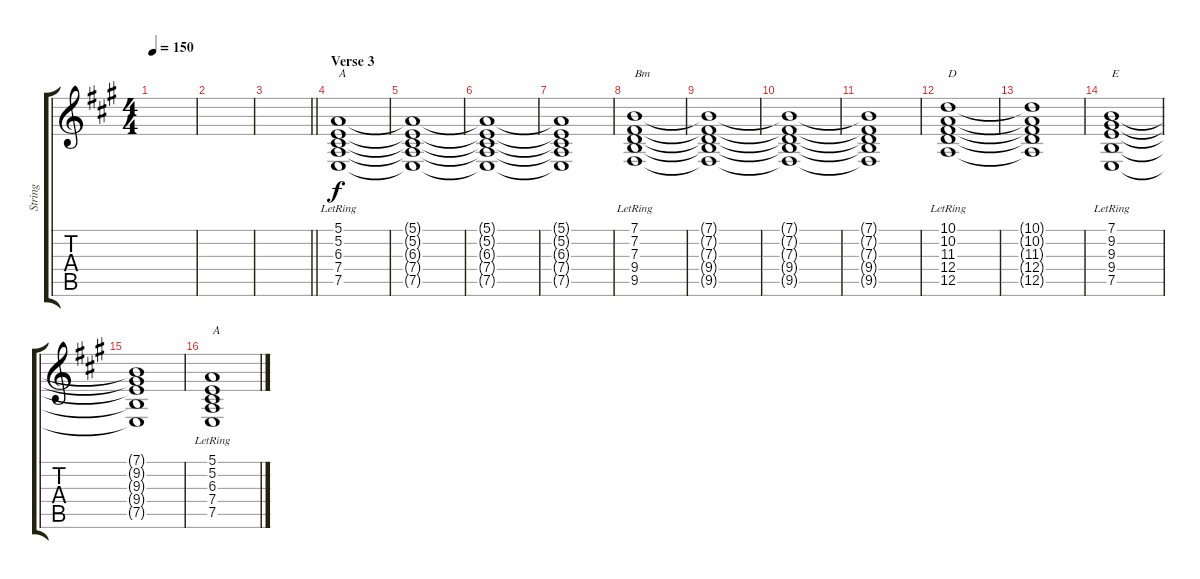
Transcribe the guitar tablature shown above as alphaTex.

\track ("String" "String") {instrument stringensemble2}
\staff {score tabs}
\tuning (E4 B3 G3 D3 A2 E2) {hide}
\ts (4 4)
\tempo 150
\clef g2
\ks a
|
|
\barLineRight lightlight
|
\section ("" "Verse 3")
(5.1{lr} 5.2{lr} 6.3{lr} 7.4{lr} 7.5{lr}).1{txt "A"} |
(5.1{t} 5.2{t} 6.3{t} 7.4{t} 7.5{t}).1 |
(5.1{t} 5.2{t} 6.3{t} 7.4{t} 7.5{t}).1 |
(5.1{t} 5.2{t} 6.3{t} 7.4{t} 7.5{t}).1 |
(7.1{lr} 7.2{lr} 7.3{lr} 9.4{lr} 9.5{lr}).1{txt "Bm"} |
(7.1{t} 7.2{t} 7.3{t} 9.4{t} 9.5{t}).1 |
(7.1{t} 7.2{t} 7.3{t} 9.4{t} 9.5{t}).1 |
(7.1{t} 7.2{t} 7.3{t} 9.4{t} 9.5{t}).1 |
(10.1{lr} 10.2{lr} 11.3{lr} 12.4{lr} 12.5{lr}).1{txt "D"} |
(10.1{t} 10.2{t} 11.3{t} 12.4{t} 12.5{t}).1 |
(7.1{lr} 9.2{lr} 9.3{lr} 9.4{lr} 7.5{lr}).1{txt "E"} |
(7.1{t} 9.2{t} 9.3{t} 9.4{t} 7.5{t}).1 |
(5.1{lr} 5.2{lr} 6.3{lr} 7.4{lr} 7.5{lr}).1{txt "A" volume 10}
